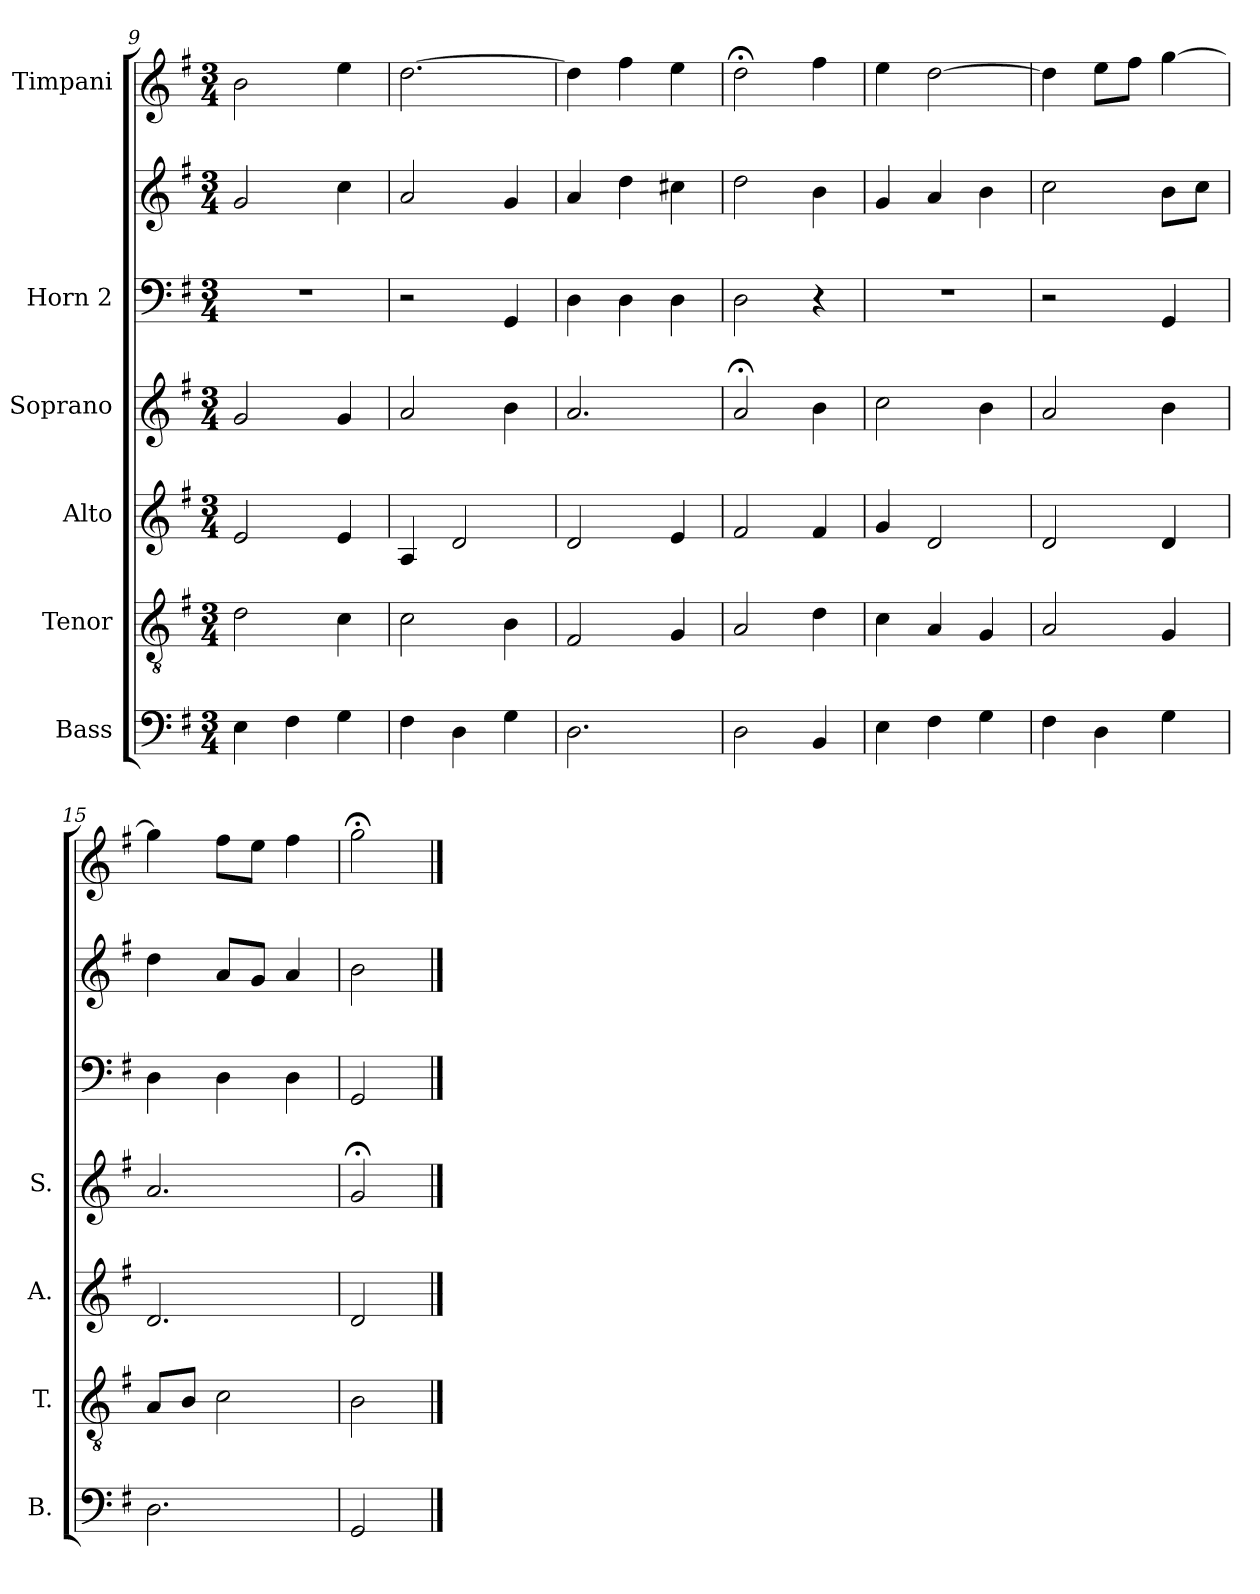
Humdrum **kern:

**kern	**kern	**kern	**kern	**kern	**kern	**kern
*part6	*part5	*part4	*part3	*part2	*part2	*part1
*staff7	*staff6	*staff5	*staff4	*staff3	*staff2	*staff1
*I"Bass	*I"Tenor	*I"Alto	*I"Soprano	*I"Horn 2	*	*I"Timpani
*I'B.	*I'T.	*I'A.	*I'S.	*	*	*
!!LO:LB:g=z
*clefF4	*clefGv2	*clefG2	*clefG2	*clefF4	*clefG2	*clefG2
*k[f#]	*k[f#]	*k[f#]	*k[f#]	*k[f#]	*k[f#]	*k[f#]
*G:	*G:	*G:	*G:	*G:	*G:	*G:
*M3/4	*M3/4	*M3/4	*M3/4	*M3/4	*M3/4	*M3/4
=9	=9	=9	=9	=9	=9	=9
4E\	2d\	2e/	2g/	2.r	2g/	2b\
4F#\	.	.	.	.	.	.
4G\	4c\	4e/	4g/	.	4cc\	4ee\
=10	=10	=10	=10	=10	=10	=10
4F#\	2c\	4A/	2a/	2r	2a/	[2.dd\
4D\	.	2d/	.	.	.	.
4G\	4B\	.	4b\	4GG/	4g/	.
=11	=11	=11	=11	=11	=11	=11
2.D\	2F#/	2d/	2.a/	4D\	4a/	4dd\]
.	.	.	.	4D\	4dd\	4ff#\
.	4G/	4e/	.	4D\	4cc#X\	4ee\
=12	=12	=12	=12	=12	=12	=12
2D\	2A/	2f#/	2a;</	2D\	2dd\	2dd;<\
4BB/	4d\	4f#/	4b\	4r	4b\	4ff#\
=13	=13	=13	=13	=13	=13	=13
4E\	4c\	4g/	2cc\	2.r	4g/	4ee\
4F#\	4A/	2d/	.	.	4a/	[2dd\
4G\	4G/	.	4b\	.	4b\	.
=14	=14	=14	=14	=14	=14	=14
4F#\	2A/	2d/	2a/	2r	2cc\	4dd\]
4D\	.	.	.	.	.	8ee\L
.	.	.	.	.	.	8ff#\J
4G\	4G/	4d/	4b\	4GG/	8b\L	[4gg\
.	.	.	.	.	8cc\J	.
=15	=15	=15	=15	=15	=15	=15
2.D\	8A/L	2.d/	2.a/	4D\	4dd\	4gg\]
.	8B/J	.	.	.	.	.
.	2c\	.	.	4D\	8a/L	8ff#\L
.	.	.	.	.	8g/J	8ee\J
.	.	.	.	4D\	4a/	4ff#\
=16	=16	=16	=16	=16	=16	=16
2GG/	2B\	2d/	2g;</	2GG/	2b\	2gg;<\
==	==	==	==	==	==	==
*-	*-	*-	*-	*-	*-	*-
